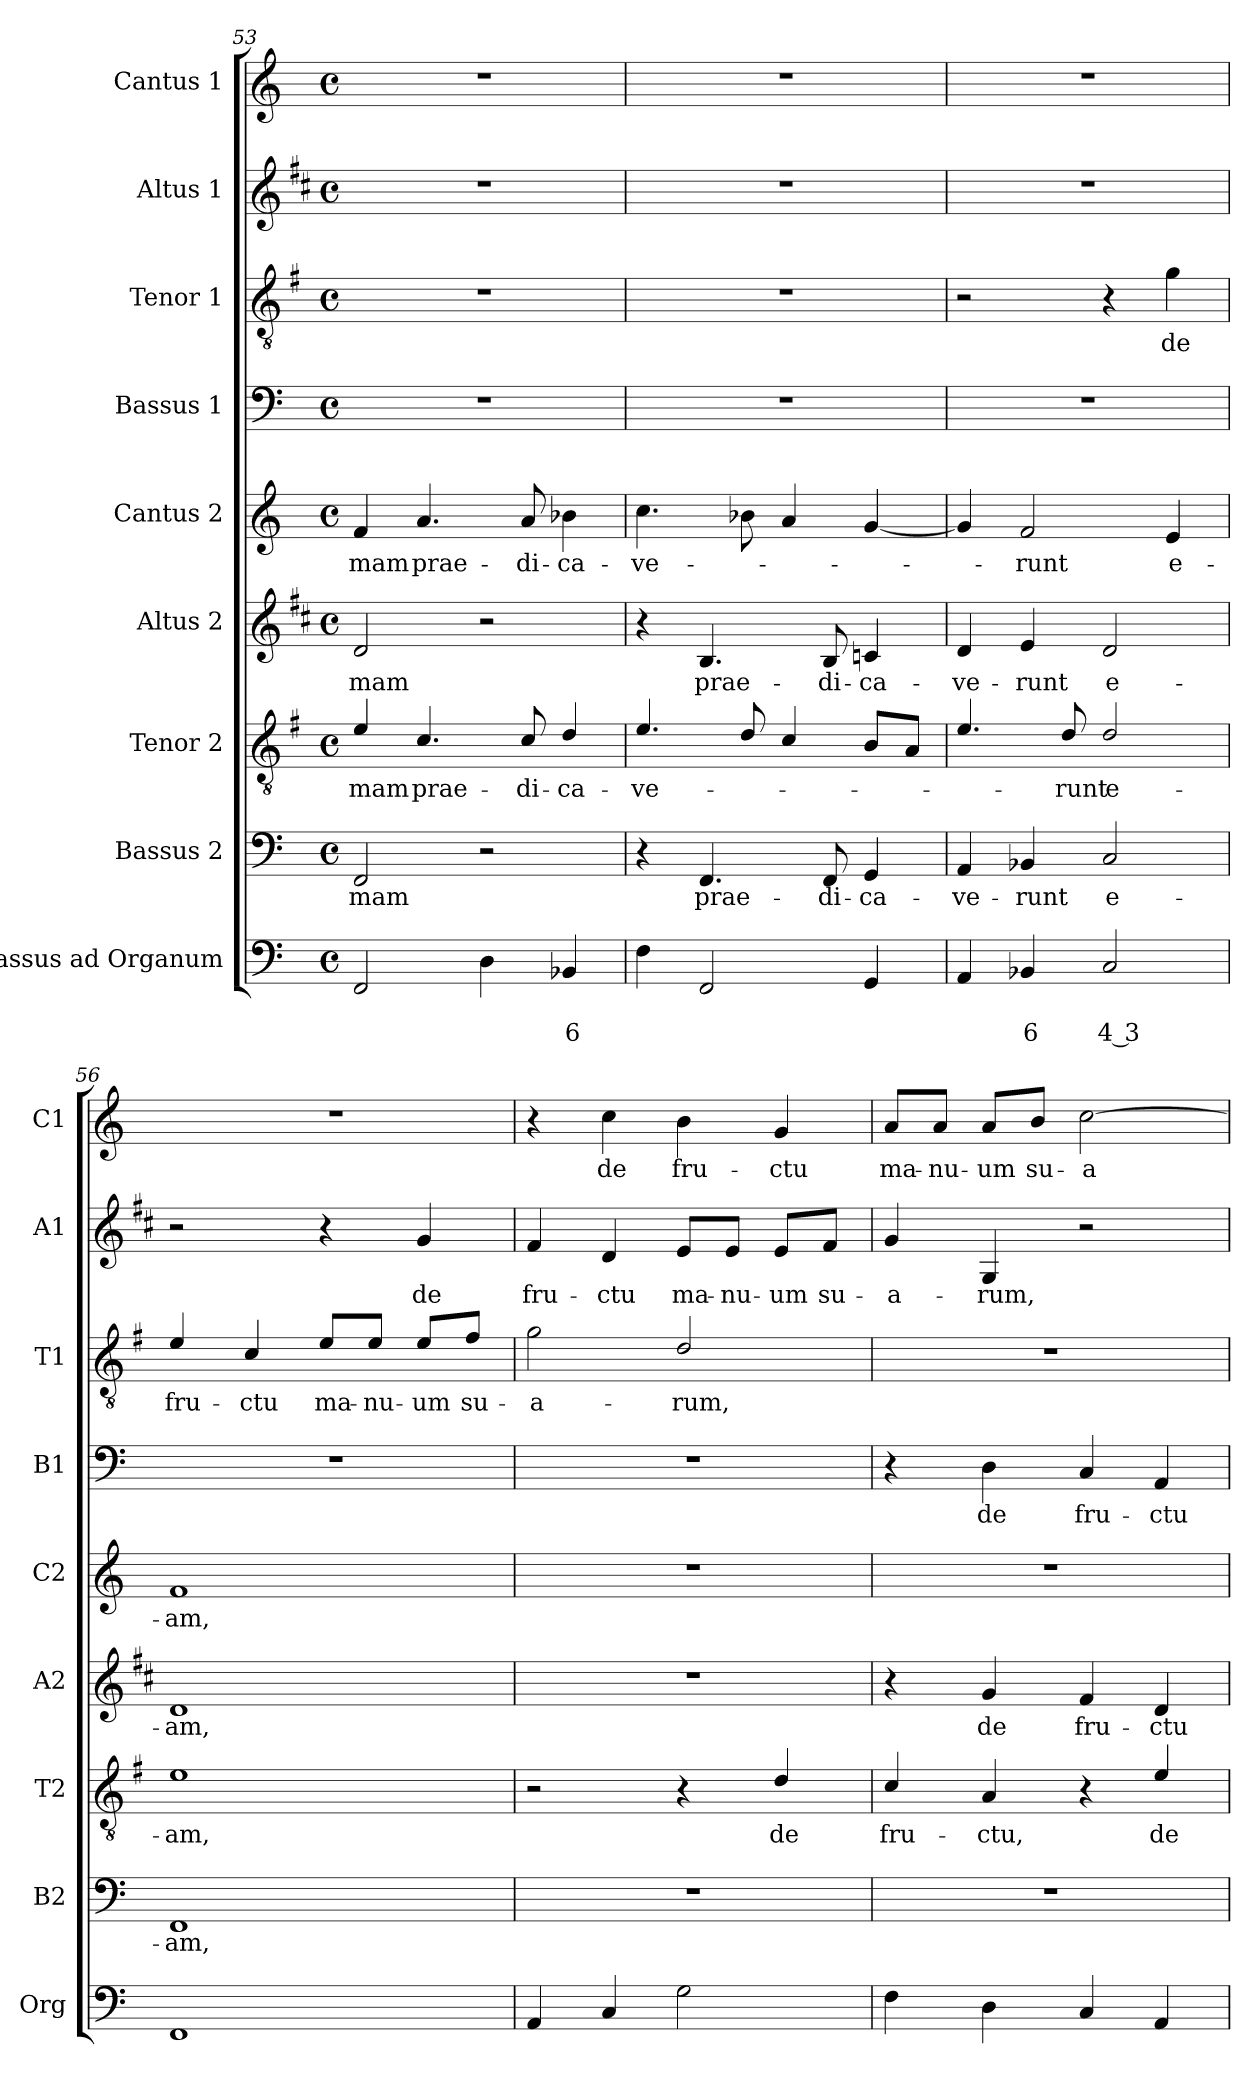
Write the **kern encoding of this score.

**kern	**text	**text	**kern	**text	**kern	**text	**kern	**text	**kern	**text	**kern	**text	**kern	**text	**kern	**text	**kern	**text
*part9	*part9	*part9	*part8	*part8	*part7	*part7	*part6	*part6	*part5	*part5	*part4	*part4	*part3	*part3	*part2	*part2	*part1	*part1
*staff9	*staff9	*staff9	*staff8	*staff8	*staff7	*staff7	*staff6	*staff6	*staff5	*staff5	*staff4	*staff4	*staff3	*staff3	*staff2	*staff2	*staff1	*staff1
*I"Bassus ad Organum	*	*	*I"Bassus 2	*	*I"Tenor 2	*	*I"Altus 2	*	*I"Cantus 2	*	*I"Bassus 1	*	*I"Tenor 1	*	*I"Altus 1	*	*I"Cantus 1	*
*I'Org	*	*	*I'B2	*	*I'T2	*	*I'A2	*	*I'C2	*	*I'B1	*	*I'T1	*	*I'A1	*	*I'C1	*
!!LO:PB:g=z
*clefF4	*	*	*clefF4	*	*clefGv2	*	*clefG2	*	*clefG2	*	*clefF4	*	*clefGv2	*	*clefG2	*	*clefG2	*
*	*	*	*	*	*ITrd4c7	*	*ITrd1c2	*	*	*	*	*	*ITrd4c7	*	*ITrd1c2	*	*	*
*k[]	*	*	*k[]	*	*k[]	*	*k[]	*	*k[]	*	*k[]	*	*k[]	*	*k[]	*	*k[]	*
*C:	*	*	*C:	*	*C:	*	*C:	*	*C:	*	*C:	*	*C:	*	*C:	*	*C:	*
*M4/4	*	*	*M4/4	*	*M4/4	*	*M4/4	*	*M4/4	*	*M4/4	*	*M4/4	*	*M4/4	*	*M4/4	*
*met(c)	*	*	*met(c)	*	*met(c)	*	*met(c)	*	*met(c)	*	*met(c)	*	*met(c)	*	*met(c)	*	*met(c)	*
=53	=53	=53	=53	=53	=53	=53	=53	=53	=53	=53	=53	=53	=53	=53	=53	=53	=53	=53
!	!	!	!	!LO:LY:b	!	!LO:LY:b	!	!LO:LY:b	!	!LO:LY:b	!	!	!	!	!	!	!	!
2FF/	.	.	2FF/	-mam	4A/	-mam	2c/	-mam	4f/	-mam	1r	.	1r	.	1r	.	1r	.
!	!	!	!	!	!	!LO:LY:b	!	!	!	!LO:LY:b	!	!	!	!	!	!	!	!
.	.	.	.	.	4.F/	prae-	.	.	4.a/	prae-	.	.	.	.	.	.	.	.
4D\	.	.	2r	.	.	.	2r	.	.	.	.	.	.	.	.	.	.	.
!	!	!	!	!	!	!LO:LY:b	!	!	!	!LO:LY:b	!	!	!	!	!	!	!	!
.	.	.	.	.	8F/	-di-	.	.	8a/	-di-	.	.	.	.	.	.	.	.
!	!	!LO:LY:b	!	!	!	!LO:LY:b	!	!	!	!LO:LY:b	!	!	!	!	!	!	!	!
4BB-X/	.	6	.	.	4G/	-ca-	.	.	4b-X\	-ca-	.	.	.	.	.	.	.	.
=54	=54	=54	=54	=54	=54	=54	=54	=54	=54	=54	=54	=54	=54	=54	=54	=54	=54	=54
!	!	!	!	!	!	!LO:LY:b	!	!	!	!LO:LY:b	!	!	!	!	!	!	!	!
4F\	.	.	4r	.	4.A/	-ve-	4r	.	4.cc\	-ve-	1r	.	1r	.	1r	.	1r	.
!	!	!	!	!LO:LY:b	!	!	!	!LO:LY:b	!	!	!	!	!	!	!	!	!	!
2FF/	.	.	4.FF/	prae-	.	.	4.A/	prae-	.	.	.	.	.	.	.	.	.	.
.	.	.	.	.	8G/	.	.	.	8b-X\	.	.	.	.	.	.	.	.	.
.	.	.	.	.	4F/	.	.	.	4a/	.	.	.	.	.	.	.	.	.
!	!	!	!	!LO:LY:b	!	!	!	!LO:LY:b	!	!	!	!	!	!	!	!	!	!
.	.	.	8FF/	-di-	.	.	8A/	-di-	.	.	.	.	.	.	.	.	.	.
!	!	!	!	!LO:LY:b	!	!	!	!LO:LY:b	!	!	!	!	!	!	!	!	!	!
4GG/	.	.	4GG/	-ca-	8E/L	.	4B-X/	-ca-	[4g/	.	.	.	.	.	.	.	.	.
.	.	.	.	.	8D/J	.	.	.	.	.	.	.	.	.	.	.	.	.
=55	=55	=55	=55	=55	=55	=55	=55	=55	=55	=55	=55	=55	=55	=55	=55	=55	=55	=55
!	!	!	!	!LO:LY:b	!	!	!	!LO:LY:b	!	!	!	!	!	!	!	!	!	!
4AA/	.	.	4AA/	-ve-	4.A/	.	4c/	-ve-	4g/]	.	1r	.	2r	.	1r	.	1r	.
!	!	!LO:LY:b	!	!LO:LY:b	!	!	!	!LO:LY:b	!	!LO:LY:b	!	!	!	!	!	!	!	!
4BB-X/	.	6	4BB-X/	-runt	.	.	4d/	-runt	2f/	-runt	.	.	.	.	.	.	.	.
!	!	!	!	!	!	!LO:LY:b	!	!	!	!	!	!	!	!	!	!	!	!
.	.	.	.	.	8G/	-runt	.	.	.	.	.	.	.	.	.	.	.	.
!	!	!LO:LY:b	!	!LO:LY:b	!	!LO:LY:b	!	!LO:LY:b	!	!	!	!	!	!	!	!	!	!
2C/	.	4 3	2C/	e-	2G/	e-	2c/	e-	.	.	.	.	4r	.	.	.	.	.
!	!	!	!	!	!	!	!	!	!	!LO:LY:b	!	!	!	!LO:LY:b	!	!	!	!
.	.	.	.	.	.	.	.	.	4e/	e-	.	.	4c\	de	.	.	.	.
=56	=56	=56	=56	=56	=56	=56	=56	=56	=56	=56	=56	=56	=56	=56	=56	=56	=56	=56
!	!	!	!	!LO:LY:b	!	!LO:LY:b	!	!LO:LY:b	!	!LO:LY:b	!	!	!	!LO:LY:b	!	!	!	!
1FF	.	.	1FF	-am,	1A	-am,	1c	-am,	1f	-am,	1r	.	4A/	fru-	2r	.	1r	.
!	!	!	!	!	!	!	!	!	!	!	!	!	!	!LO:LY:b	!	!	!	!
.	.	.	.	.	.	.	.	.	.	.	.	.	4F/	-ctu	.	.	.	.
!	!	!	!	!	!	!	!	!	!	!	!	!	!	!LO:LY:b	!	!	!	!
.	.	.	.	.	.	.	.	.	.	.	.	.	8A/L	ma-	4r	.	.	.
!	!	!	!	!	!	!	!	!	!	!	!	!	!	!LO:LY:b	!	!	!	!
.	.	.	.	.	.	.	.	.	.	.	.	.	8A/J	-nu-	.	.	.	.
!	!	!	!	!	!	!	!	!	!	!	!	!	!	!LO:LY:b	!	!LO:LY:b	!	!
.	.	.	.	.	.	.	.	.	.	.	.	.	8A/L	-um	4f/	de	.	.
!	!	!	!	!	!	!	!	!	!	!	!	!	!	!LO:LY:b	!	!	!	!
.	.	.	.	.	.	.	.	.	.	.	.	.	8B/J	su-	.	.	.	.
=57	=57	=57	=57	=57	=57	=57	=57	=57	=57	=57	=57	=57	=57	=57	=57	=57	=57	=57
!	!	!	!	!	!	!	!	!	!	!	!	!	!	!LO:LY:b	!	!LO:LY:b	!	!
4AA/	.	.	1r	.	2r	.	1r	.	1r	.	1r	.	2c\	-a-	4e/	fru-	4r	.
!	!	!	!	!	!	!	!	!	!	!	!	!	!	!	!	!LO:LY:b	!	!LO:LY:b
4C/	.	.	.	.	.	.	.	.	.	.	.	.	.	.	4c/	-ctu	4cc\	de
!	!	!	!	!	!	!	!	!	!	!	!	!	!	!LO:LY:b	!	!LO:LY:b	!	!LO:LY:b
2G\	.	.	.	.	4r	.	.	.	.	.	.	.	2G/	-rum,	8d/L	ma-	4b\	fru-
!	!	!	!	!	!	!	!	!	!	!	!	!	!	!	!	!LO:LY:b	!	!
.	.	.	.	.	.	.	.	.	.	.	.	.	.	.	8d/J	-nu-	.	.
!	!	!	!	!	!	!LO:LY:b	!	!	!	!	!	!	!	!	!	!LO:LY:b	!	!LO:LY:b
.	.	.	.	.	4G/	de	.	.	.	.	.	.	.	.	8d/L	-um	4g/	-ctu
!	!	!	!	!	!	!	!	!	!	!	!	!	!	!	!	!LO:LY:b	!	!
.	.	.	.	.	.	.	.	.	.	.	.	.	.	.	8e/J	su-	.	.
!!LO:LB:g=z
=58	=58	=58	=58	=58	=58	=58	=58	=58	=58	=58	=58	=58	=58	=58	=58	=58	=58	=58
!	!	!	!	!	!	!LO:LY:b	!	!	!	!	!	!	!	!	!	!LO:LY:b	!	!LO:LY:b
4F\	.	.	1r	.	4F/	fru-	4r	.	1r	.	4r	.	1r	.	4f/	-a-	8a/L	ma-
!	!	!	!	!	!	!	!	!	!	!	!	!	!	!	!	!	!	!LO:LY:b
.	.	.	.	.	.	.	.	.	.	.	.	.	.	.	.	.	8a/J	-nu-
!	!	!	!	!	!	!LO:LY:b	!	!LO:LY:b	!	!	!	!LO:LY:b	!	!	!	!LO:LY:b	!	!LO:LY:b
4D\	.	.	.	.	4D/	-ctu,	4f/	de	.	.	4D\	de	.	.	4F/	-rum,	8a/L	-um
!	!	!	!	!	!	!	!	!	!	!	!	!	!	!	!	!	!	!LO:LY:b
.	.	.	.	.	.	.	.	.	.	.	.	.	.	.	.	.	8b/J	su-
!	!	!	!	!	!	!	!	!LO:LY:b	!	!	!	!LO:LY:b	!	!	!	!	!	!LO:LY:b
4C/	.	.	.	.	4r	.	4e/	fru-	.	.	4C/	fru-	.	.	2r	.	[2cc\	-a-
!	!	!	!	!	!	!LO:LY:b	!	!LO:LY:b	!	!	!	!LO:LY:b	!	!	!	!	!	!
4AA/	.	.	.	.	4A/	de	4c/	-ctu	.	.	4AA/	-ctu	.	.	.	.	.	.
=	=	=	=	=	=	=	=	=	=	=	=	=	=	=	=	=	=	=
*-	*-	*-	*-	*-	*-	*-	*-	*-	*-	*-	*-	*-	*-	*-	*-	*-	*-	*-
